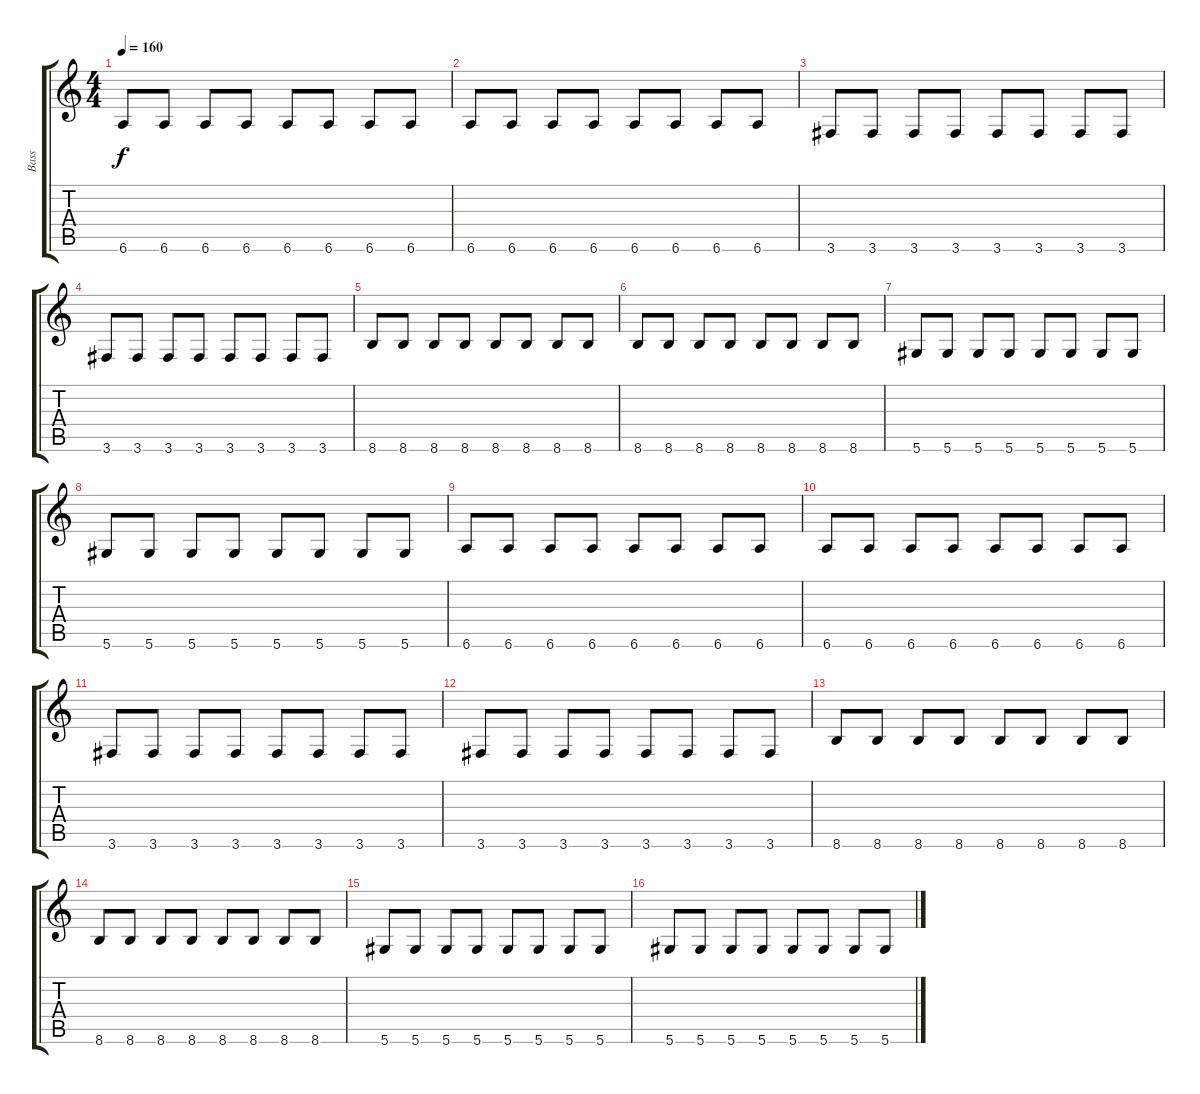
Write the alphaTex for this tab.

\track ("Bass" "Bass") {instrument electricbassfinger}
\staff {score tabs}
\tuning (Eb4 Bb3 Gb3 Db3 Ab2 Eb2) {hide}
\ts (4 4)
\tempo 160
\clef g2
\ks c
6.6.8{dy f} 6.6.8 6.6.8 6.6.8 6.6.8 6.6.8 6.6.8 6.6.8 |
6.6.8 6.6.8 6.6.8 6.6.8 6.6.8 6.6.8 6.6.8 6.6.8 |
3.6.8 3.6.8 3.6.8 3.6.8 3.6.8 3.6.8 3.6.8 3.6.8 |
3.6.8 3.6.8 3.6.8 3.6.8 3.6.8 3.6.8 3.6.8 3.6.8 |
8.6.8 8.6.8 8.6.8 8.6.8 8.6.8 8.6.8 8.6.8 8.6.8 |
8.6.8 8.6.8 8.6.8 8.6.8 8.6.8 8.6.8 8.6.8 8.6.8 |
5.6.8 5.6.8 5.6.8 5.6.8 5.6.8 5.6.8 5.6.8 5.6.8 |
5.6.8 5.6.8 5.6.8 5.6.8 5.6.8 5.6.8 5.6.8 5.6.8 |
6.6.8 6.6.8 6.6.8 6.6.8 6.6.8 6.6.8 6.6.8 6.6.8 |
6.6.8 6.6.8 6.6.8 6.6.8 6.6.8 6.6.8 6.6.8 6.6.8 |
3.6.8 3.6.8 3.6.8 3.6.8 3.6.8 3.6.8 3.6.8 3.6.8 |
3.6.8 3.6.8 3.6.8 3.6.8 3.6.8 3.6.8 3.6.8 3.6.8 |
8.6.8 8.6.8 8.6.8 8.6.8 8.6.8 8.6.8 8.6.8 8.6.8 |
8.6.8 8.6.8 8.6.8 8.6.8 8.6.8 8.6.8 8.6.8 8.6.8 |
5.6.8 5.6.8 5.6.8 5.6.8 5.6.8 5.6.8 5.6.8 5.6.8 |
5.6.8 5.6.8 5.6.8 5.6.8 5.6.8 5.6.8 5.6.8 5.6.8
